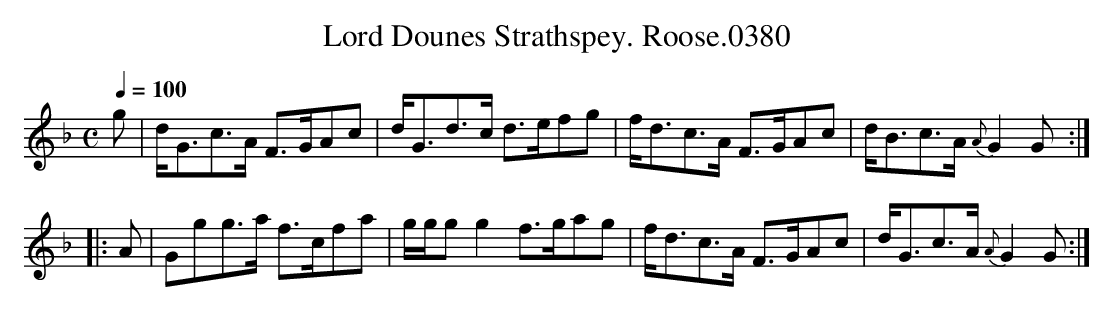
X:1
T:Lord Dounes Strathspey. Roose.0380
M:C
L:1/8
Q:1/4=100
K:F
g|d<Gc>A F>GAc|d<Gd>c d>efg|f<dc>A F>GAc|d<Bc>A {A}G2G:|
|:A|Ggg>a f>cfa|g/g/g g2 f>gag|f<dc>A F>GAc|d<Gc>A {A}G2G:|]
